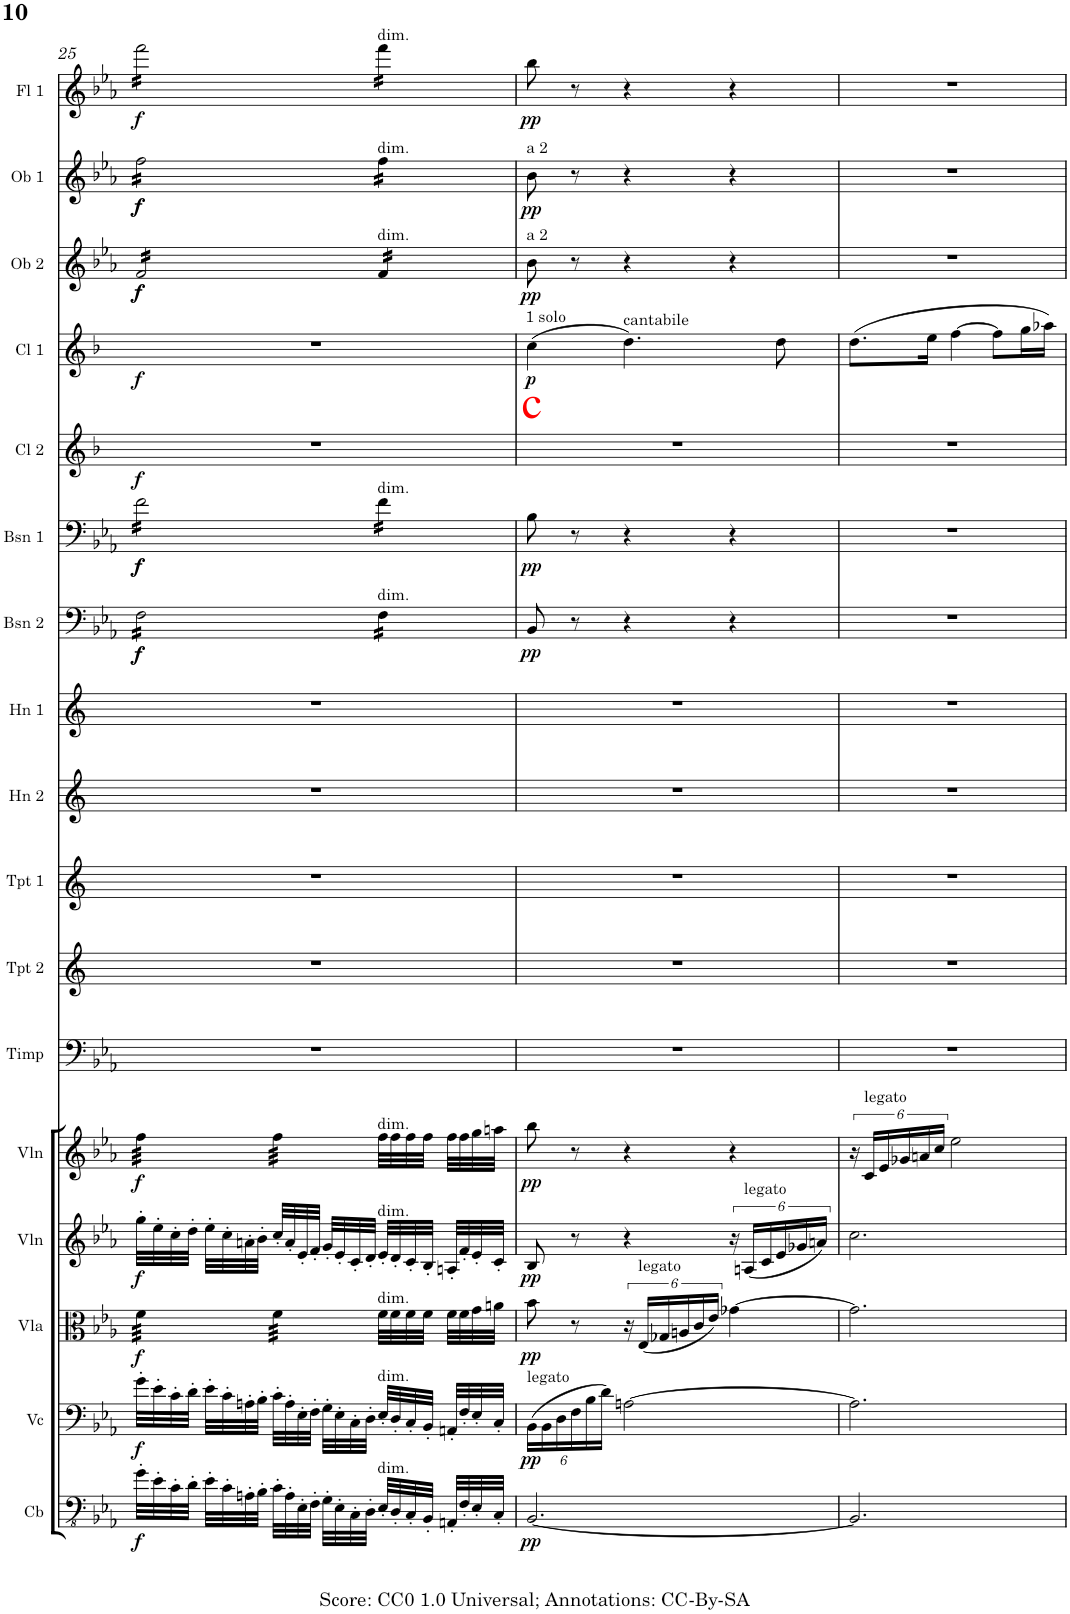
**kern	**dynam	**kern	**dynam	**kern	**dynam	**kern	**dynam	**kern	**dynam	**kern	**kern	**kern	**kern	**kern	**kern	**dynam	**kern	**dynam	**kern	**dynam	**kern	**text	**dynam	**kern	**dynam	**kern	**dynam	**kern	**dynam
*part17	*part17	*part16	*part16	*part15	*part15	*part14	*part14	*part13	*part13	*part12	*part11	*part10	*part9	*part8	*part7	*part7	*part6	*part6	*part5	*part5	*part4	*part4	*part4	*part3	*part3	*part2	*part2	*part1	*part1
*staff17	*staff17	*staff16	*staff16	*staff15	*staff15	*staff14	*staff14	*staff13	*staff13	*staff12	*staff11	*staff10	*staff9	*staff8	*staff7	*staff7	*staff6	*staff6	*staff5	*staff5	*staff4	*staff4	*staff4	*staff3	*staff3	*staff2	*staff2	*staff1	*staff1
*I"Contrabass	*	*I"Violoncello	*	*I"Viola	*	*I"Violin	*	*I"Violin	*	*I"Timpani	*I"Eb Trumpet 2	*I"Eb Trumpet 1	*I"Eb Horn 2	*I"Eb Horn 1	*I"Bassoon 2	*	*I"Bassoon 1	*	*I"Bb Clarinet 2	*	*I"Bb Clarinet 1	*	*	*I"Oboe 2	*	*I"Oboe 1	*	*I"Flute 1	*
*I'Cb	*	*I'Vc	*	*I'Vla	*	*I'Vln	*	*I'Vln	*	*I'Timp	*I'Tpt 2	*I'Tpt 1	*I'Hn 2	*I'Hn 1	*I'Bsn 2	*	*I'Bsn 1	*	*I'Cl 2	*	*I'Cl 1	*	*	*I'Ob 2	*	*I'Ob 1	*	*I'Fl 1	*
!!LO:PB:g=z
*clefFv4	*	*clefF4	*	*clefC3	*	*clefG2	*	*clefG2	*	*clefF4	*clefG2	*clefG2	*clefG2	*clefG2	*clefF4	*	*clefF4	*	*clefG2	*	*clefG2	*	*	*clefG2	*	*clefG2	*	*clefG2	*
*	*	*	*	*	*	*	*	*	*	*	*Trd-2c-3	*Trd-2c-3	*Trd5c9	*Trd5c9	*	*	*	*	*Trd1c2	*	*Trd1c2	*	*	*	*	*	*	*	*
*k[b-e-a-]	*	*k[b-e-a-]	*	*k[b-e-a-]	*	*k[b-e-a-]	*	*k[b-e-a-]	*	*k[b-e-a-]	*k[]	*k[]	*k[]	*k[]	*k[b-e-a-]	*	*k[b-e-a-]	*	*k[b-]	*	*k[b-]	*	*	*k[b-e-a-]	*	*k[b-e-a-]	*	*k[b-e-a-]	*
*M3/4	*	*M3/4	*	*M3/4	*	*M3/4	*	*M3/4	*	*M3/4	*M3/4	*M3/4	*M3/4	*M3/4	*M3/4	*	*M3/4	*	*M3/4	*	*M3/4	*	*	*M3/4	*	*M3/4	*	*M3/4	*
=25	=25	=25	=25	=25	=25	=25	=25	=25	=25	=25	=25	=25	=25	=25	=25	=25	=25	=25	=25	=25	=25	=25	=25	=25	=25	=25	=25	=25	=25
!	!LO:DY:b	!	!LO:DY:b	!	!LO:DY:b	!	!LO:DY:b	!	!LO:DY:b	!	!	!	!	!	!	!LO:DY:b	!	!	!	!	!	!	!	!	!	!	!	!	!
!	!	!	!	!	!	!	!	!	!	!	!	!	!	!	!	!LO:DY:n=1:b	!	!LO:DY:b	!	!	!	!	!	!	!	!	!	!	!
!	!	!	!	!	!	!	!	!	!	!	!	!	!	!	!	!	!	!LO:DY:n=1:b	!	!LO:DY:b	!	!	!LO:DY:b	!	!LO:DY:b	!	!	!	!
!	!	!	!	!	!	!	!	!	!	!	!	!	!	!	!	!	!	!	!	!	!	!	!	!	!LO:DY:n=1:b	!	!LO:DY:b	!	!
!	!	!	!	!	!	!	!	!	!	!	!	!	!	!	!	!	!	!	!	!	!	!	!	!	!	!	!LO:DY:n=1:b	!	!LO:DY:b
*	*	*	*	*tremolo	*	*	*	*	*	*	*	*	*	*	*	*	*	*	*	*	*	*	*	*	*	*	*	*	*
*	*	*	*	*	*	*	*	*tremolo	*	*	*	*	*	*	*	*	*	*	*	*	*	*	*	*	*	*	*	*	*
*	*	*	*	*	*	*	*	*	*	*	*	*	*	*	*tremolo	*	*	*	*	*	*	*	*	*	*	*	*	*	*
*	*	*	*	*	*	*	*	*	*	*	*	*	*	*	*	*	*tremolo	*	*	*	*	*	*	*	*	*	*	*	*
*	*	*	*	*	*	*	*	*	*	*	*	*	*	*	*	*	*	*	*	*	*	*	*	*tremolo	*	*	*	*	*
*	*	*	*	*	*	*	*	*	*	*	*	*	*	*	*	*	*	*	*	*	*	*	*	*	*	*tremolo	*	*	*
*	*	*	*	*	*	*	*	*	*	*	*	*	*	*	*	*	*	*	*	*	*	*	*	*	*	*	*	*tremolo	*
32G'\LLL	f	32g'\LLL	f	32f\LLL	f	32gg'\LLL	f	32ff\LLL	f	2.r	2.r	2.r	2.r	2.r	16F\LL	f f	16f\LL	f f	2.r	f	2.r	.	f	16f/LL	f f	16ff\LL	f f	16fff\LL	f
32E-'\	.	32e-'\	.	32f\	.	32ee-'\	.	32ff\	.	.	.	.	.	.	.	.	.	.	.	.	.	.	.	.	.	.	.	.	.
32C'\	.	32c'\	.	32f\	.	32cc'\	.	32ff\	.	.	.	.	.	.	16F\	.	16f\	.	.	.	.	.	.	16f/	.	16ff\	.	16fff\	.
32D'\JJJ	.	32d'\JJJ	.	32f\	.	32dd'\JJJ	.	32ff\	.	.	.	.	.	.	.	.	.	.	.	.	.	.	.	.	.	.	.	.	.
32E-'\LLL	.	32e-'\LLL	.	32f\	.	32ee-'\LLL	.	32ff\	.	.	.	.	.	.	16F\	.	16f\	.	.	.	.	.	.	16f/	.	16ff\	.	16fff\	.
32C'\	.	32c'\	.	32f\	.	32cc'\	.	32ff\	.	.	.	.	.	.	.	.	.	.	.	.	.	.	.	.	.	.	.	.	.
32AAn'\	.	32An'\	.	32f\	.	32an'\	.	32ff\	.	.	.	.	.	.	16F\	.	16f\	.	.	.	.	.	.	16f/	.	16ff\	.	16fff\	.
32BB-'\JJJ	.	32B-'\JJJ	.	32f\JJJ	.	32b-'\JJJ	.	32ff\JJJ	.	.	.	.	.	.	.	.	.	.	.	.	.	.	.	.	.	.	.	.	.
32C'\LLL	.	32c'\LLL	.	32f\LLL	.	32cc'/LLL	.	32ff\LLL	.	.	.	.	.	.	16F\	.	16f\	.	.	.	.	.	.	16f/	.	16ff\	.	16fff\	.
32AA'\	.	32A'\	.	32f\	.	32a'/	.	32ff\	.	.	.	.	.	.	.	.	.	.	.	.	.	.	.	.	.	.	.	.	.
32EE-'\	.	32E-'\	.	32f\	.	32e-'/	.	32ff\	.	.	.	.	.	.	16F\	.	16f\	.	.	.	.	.	.	16f/	.	16ff\	.	16fff\	.
32FF'\JJJ	.	32F'\JJJ	.	32f\	.	32f'/JJJ	.	32ff\	.	.	.	.	.	.	.	.	.	.	.	.	.	.	.	.	.	.	.	.	.
32GG'\LLL	.	32G'\LLL	.	32f\	.	32g'/LLL	.	32ff\	.	.	.	.	.	.	16F\	.	16f\	.	.	.	.	.	.	16f/	.	16ff\	.	16fff\	.
32EE-'\	.	32E-'\	.	32f\	.	32e-'/	.	32ff\	.	.	.	.	.	.	.	.	.	.	.	.	.	.	.	.	.	.	.	.	.
32CC'\	.	32C'\	.	32f\	.	32c'/	.	32ff\	.	.	.	.	.	.	16F\JJ	.	16f\JJ	.	.	.	.	.	.	16f/JJ	.	16ff\JJ	.	16fff\JJ	.
32DD'\JJJ	.	32D'\JJJ	.	32f\JJJ	.	32d'/JJJ	.	32ff\JJJ	.	.	.	.	.	.	.	.	.	.	.	.	.	.	.	.	.	.	.	.	.
*	*	*	*	*	*	*	*	*Xtremolo	*	*	*	*	*	*	*	*	*	*	*	*	*	*	*	*	*	*	*	*	*
*	*	*	*	*Xtremolo	*	*	*	*	*	*	*	*	*	*	*	*	*	*	*	*	*	*	*	*	*	*	*	*	*
!	!	!	!	!	!	!	!	!	!	!	!	!	!	!	!	!	!	!	!	!	!	!	!	!	!	!	!	!LO:TX:a:t=dim.	!
!	!	!	!	!	!	!	!	!	!	!	!	!	!	!	!	!	!	!	!	!	!	!	!	!	!	!LO:TX:a:t=dim.	!	!	!
!	!	!	!	!	!	!	!	!	!	!	!	!	!	!	!	!	!	!	!	!	!	!	!	!LO:TX:a:t=dim.	!	!	!	!	!
!	!	!	!	!	!	!	!	!	!	!	!	!	!	!	!	!	!LO:TX:a:t=dim.	!	!	!	!	!	!	!	!	!	!	!	!
!	!	!	!	!	!	!	!	!	!	!	!	!	!	!	!LO:TX:a:t=dim.	!	!	!	!	!	!	!	!	!	!	!	!	!	!
!	!	!	!	!	!	!	!	!LO:TX:a:t=dim.	!	!	!	!	!	!	!	!	!	!	!	!	!	!	!	!	!	!	!	!	!
!	!	!	!	!	!	!LO:TX:a:t=dim.	!	!	!	!	!	!	!	!	!	!	!	!	!	!	!	!	!	!	!	!	!	!	!
!	!	!	!	!LO:TX:a:t=dim.	!	!	!	!	!	!	!	!	!	!	!	!	!	!	!	!	!	!	!	!	!	!	!	!	!
!	!	!LO:TX:a:t=dim.	!	!	!	!	!	!	!	!	!	!	!	!	!	!	!	!	!	!	!	!	!	!	!	!	!	!	!
!LO:TX:a:t=dim.	!	!	!	!	!	!	!	!	!	!	!	!	!	!	!	!	!	!	!	!	!	!	!	!	!	!	!	!	!
32EE-'/LLL	.	32E-'/LLL	.	32f\LLL	.	32e-'/LLL	.	32ff\LLL	.	.	.	.	.	.	16F\LL	.	16f\LL	.	.	.	.	.	.	16f/LL	.	16ff\LL	.	16fff\LL	.
32DD'/	.	32D'/	.	32f\	.	32d'/	.	32ff\	.	.	.	.	.	.	.	.	.	.	.	.	.	.	.	.	.	.	.	.	.
32CC'/	.	32C'/	.	32f\	.	32c'/	.	32ff\	.	.	.	.	.	.	16F\	.	16f\	.	.	.	.	.	.	16f/	.	16ff\	.	16fff\	.
32BBB-'/JJJ	.	32BB-'/JJJ	.	32f\JJJ	.	32B-'/JJJ	.	32ff\JJJ	.	.	.	.	.	.	.	.	.	.	.	.	.	.	.	.	.	.	.	.	.
32AAAn'/LLL	.	32AAn'/LLL	.	32f\LLL	.	32An'/LLL	.	32ff\LLL	.	.	.	.	.	.	16F\	.	16f\	.	.	.	.	.	.	16f/	.	16ff\	.	16fff\	.
32FF'/	.	32F'/	.	32f\	.	32f'/	.	32ff\	.	.	.	.	.	.	.	.	.	.	.	.	.	.	.	.	.	.	.	.	.
32EE-'/	.	32E-'/	.	32g\	.	32e-'/	.	32gg\	.	.	.	.	.	.	16F\JJ	.	16f\JJ	.	.	.	.	.	.	16f/JJ	.	16ff\JJ	.	16fff\JJ	.
*	*	*	*	*	*	*	*	*	*	*	*	*	*	*	*	*	*	*	*	*	*	*	*	*	*	*	*	*Xtremolo	*
*	*	*	*	*	*	*	*	*	*	*	*	*	*	*	*	*	*	*	*	*	*	*	*	*	*	*Xtremolo	*	*	*
*	*	*	*	*	*	*	*	*	*	*	*	*	*	*	*	*	*	*	*	*	*	*	*	*Xtremolo	*	*	*	*	*
*	*	*	*	*	*	*	*	*	*	*	*	*	*	*	*	*	*Xtremolo	*	*	*	*	*	*	*	*	*	*	*	*
*	*	*	*	*	*	*	*	*	*	*	*	*	*	*	*Xtremolo	*	*	*	*	*	*	*	*	*	*	*	*	*	*
32CC'/JJJ	.	32C'/JJJ	.	32an\JJJ	.	32c'/JJJ	.	32aan\JJJ	.	.	.	.	.	.	.	.	.	.	.	.	.	.	.	.	.	.	.	.	.
=26	=26	=26	=26	=26	=26	=26	=26	=26	=26	=26	=26	=26	=26	=26	=26	=26	=26	=26	=26	=26	=26	=26	=26	=26	=26	=26	=26	=26	=26
*	*	*Xbrackettup	*	*	*	*	*	*	*	*	*	*	*	*	*	*	*	*	*	*	*	*	*	*	*	*	*	*	*
!	!	!	!	!	!	!	!	!	!	!	!	!	!	!	!	!	!	!	!	!	!	!	!	!	!	!LO:TX:a:t=a 2	!	!	!
!	!	!	!	!	!	!	!	!	!	!	!	!	!	!	!	!	!	!	!	!	!	!	!	!LO:TX:a:t=a 2	!	!	!	!	!
!	!	!	!	!	!	!	!	!	!	!	!	!	!	!	!	!	!	!	!	!	!LO:TX:a:t=1 solo	!	!	!	!	!	!	!	!
!	!	!LO:TX:a:t=legato	!	!	!	!	!	!	!	!	!	!	!	!	!	!	!	!	!	!	!	!	!	!	!	!	!	!	!
!	!LO:DY:b	!	!LO:DY:b	!	!LO:DY:b	!	!LO:DY:b	!	!LO:DY:b	!	!	!	!	!	!	!LO:DY:b	!	!LO:DY:b	!	!	!	!LO:LY:b:color=#FF0000	!LO:DY:b	!	!LO:DY:b	!	!LO:DY:b	!	!LO:DY:b
[2.BBB-/	pp	(24BB-\LL	pp	8b-\	pp	8B-/	pp	8bb-\	pp	2.r	2.r	2.r	2.r	2.r	8BB-/	pp	8B-\	pp	2.r	.	(4cc\	c	p	8b-\	pp	8b-\	pp	8bb-\	pp
.	.	24BB-\	.	.	.	.	.	.	.	.	.	.	.	.	.	.	.	.	.	.	.	.	.	.	.	.	.	.	.
.	.	24D\	.	.	.	.	.	.	.	.	.	.	.	.	.	.	.	.	.	.	.	.	.	.	.	.	.	.	.
.	.	24F\	.	8r	.	8r	.	8r	.	.	.	.	.	.	8r	.	8r	.	.	.	.	.	.	8r	.	8r	.	8r	.
.	.	24B-\	.	.	.	.	.	.	.	.	.	.	.	.	.	.	.	.	.	.	.	.	.	.	.	.	.	.	.
.	.	24d\JJ)	.	.	.	.	.	.	.	.	.	.	.	.	.	.	.	.	.	.	.	.	.	.	.	.	.	.	.
!	!	!	!	!	!	!	!	!	!	!	!	!	!	!	!	!	!	!	!	!	!LO:TX:a:t=cantabile	!	!	!	!	!	!	!	!
.	.	[2An\	.	24r	.	4r	.	4r	.	.	.	.	.	.	4r	.	4r	.	.	.	4.dd\)	.	.	4r	.	4r	.	4r	.
!	!	!	!	!LO:TX:a:t=legato	!	!	!	!	!	!	!	!	!	!	!	!	!	!	!	!	!	!	!	!	!	!	!	!	!
.	.	.	.	(24E-/LL	.	.	.	.	.	.	.	.	.	.	.	.	.	.	.	.	.	.	.	.	.	.	.	.	.
.	.	.	.	24G-X/	.	.	.	.	.	.	.	.	.	.	.	.	.	.	.	.	.	.	.	.	.	.	.	.	.
.	.	.	.	24An/	.	.	.	.	.	.	.	.	.	.	.	.	.	.	.	.	.	.	.	.	.	.	.	.	.
.	.	.	.	24c/	.	.	.	.	.	.	.	.	.	.	.	.	.	.	.	.	.	.	.	.	.	.	.	.	.
.	.	.	.	24e-/JJ)	.	.	.	.	.	.	.	.	.	.	.	.	.	.	.	.	.	.	.	.	.	.	.	.	.
.	.	.	.	[4g-X\	.	24r	.	4r	.	.	.	.	.	.	4r	.	4r	.	.	.	.	.	.	4r	.	4r	.	4r	.
!	!	!	!	!	!	!LO:TX:a:t=legato	!	!	!	!	!	!	!	!	!	!	!	!	!	!	!	!	!	!	!	!	!	!	!
.	.	.	.	.	.	(24An/LL	.	.	.	.	.	.	.	.	.	.	.	.	.	.	.	.	.	.	.	.	.	.	.
.	.	.	.	.	.	24c/	.	.	.	.	.	.	.	.	.	.	.	.	.	.	.	.	.	.	.	.	.	.	.
.	.	.	.	.	.	24e-/	.	.	.	.	.	.	.	.	.	.	.	.	.	.	8dd\	.	.	.	.	.	.	.	.
.	.	.	.	.	.	24g-X/	.	.	.	.	.	.	.	.	.	.	.	.	.	.	.	.	.	.	.	.	.	.	.
.	.	.	.	.	.	24an/JJ)	.	.	.	.	.	.	.	.	.	.	.	.	.	.	.	.	.	.	.	.	.	.	.
=27	=27	=27	=27	=27	=27	=27	=27	=27	=27	=27	=27	=27	=27	=27	=27	=27	=27	=27	=27	=27	=27	=27	=27	=27	=27	=27	=27	=27	=27
2.BBB-/]	.	2.A\]	.	2.g-\]	.	2.cc\	.	24r	.	2.r	2.r	2.r	2.r	2.r	2.r	.	2.r	.	2.r	.	(8.dd\L	.	.	2.r	.	2.r	.	2.r	.
!	!	!	!	!	!	!	!	!LO:TX:a:t=legato	!	!	!	!	!	!	!	!	!	!	!	!	!	!	!	!	!	!	!	!	!
.	.	.	.	.	.	.	.	24c/LL	.	.	.	.	.	.	.	.	.	.	.	.	.	.	.	.	.	.	.	.	.
.	.	.	.	.	.	.	.	24e-/	.	.	.	.	.	.	.	.	.	.	.	.	.	.	.	.	.	.	.	.	.
.	.	.	.	.	.	.	.	24g-X/	.	.	.	.	.	.	.	.	.	.	.	.	.	.	.	.	.	.	.	.	.
.	.	.	.	.	.	.	.	24an/	.	.	.	.	.	.	.	.	.	.	.	.	.	.	.	.	.	.	.	.	.
.	.	.	.	.	.	.	.	.	.	.	.	.	.	.	.	.	.	.	.	.	16ee\Jk	.	.	.	.	.	.	.	.
.	.	.	.	.	.	.	.	24cc/JJ	.	.	.	.	.	.	.	.	.	.	.	.	.	.	.	.	.	.	.	.	.
.	.	.	.	.	.	.	.	2ee-\	.	.	.	.	.	.	.	.	.	.	.	.	[4ff\	.	.	.	.	.	.	.	.
.	.	.	.	.	.	.	.	.	.	.	.	.	.	.	.	.	.	.	.	.	8ff\L]	.	.	.	.	.	.	.	.
.	.	.	.	.	.	.	.	.	.	.	.	.	.	.	.	.	.	.	.	.	16gg\L	.	.	.	.	.	.	.	.
.	.	.	.	.	.	.	.	.	.	.	.	.	.	.	.	.	.	.	.	.	16aa-X\JJ)	.	.	.	.	.	.	.	.
=	=	=	=	=	=	=	=	=	=	=	=	=	=	=	=	=	=	=	=	=	=	=	=	=	=	=	=	=	=
*-	*-	*-	*-	*-	*-	*-	*-	*-	*-	*-	*-	*-	*-	*-	*-	*-	*-	*-	*-	*-	*-	*-	*-	*-	*-	*-	*-	*-	*-
